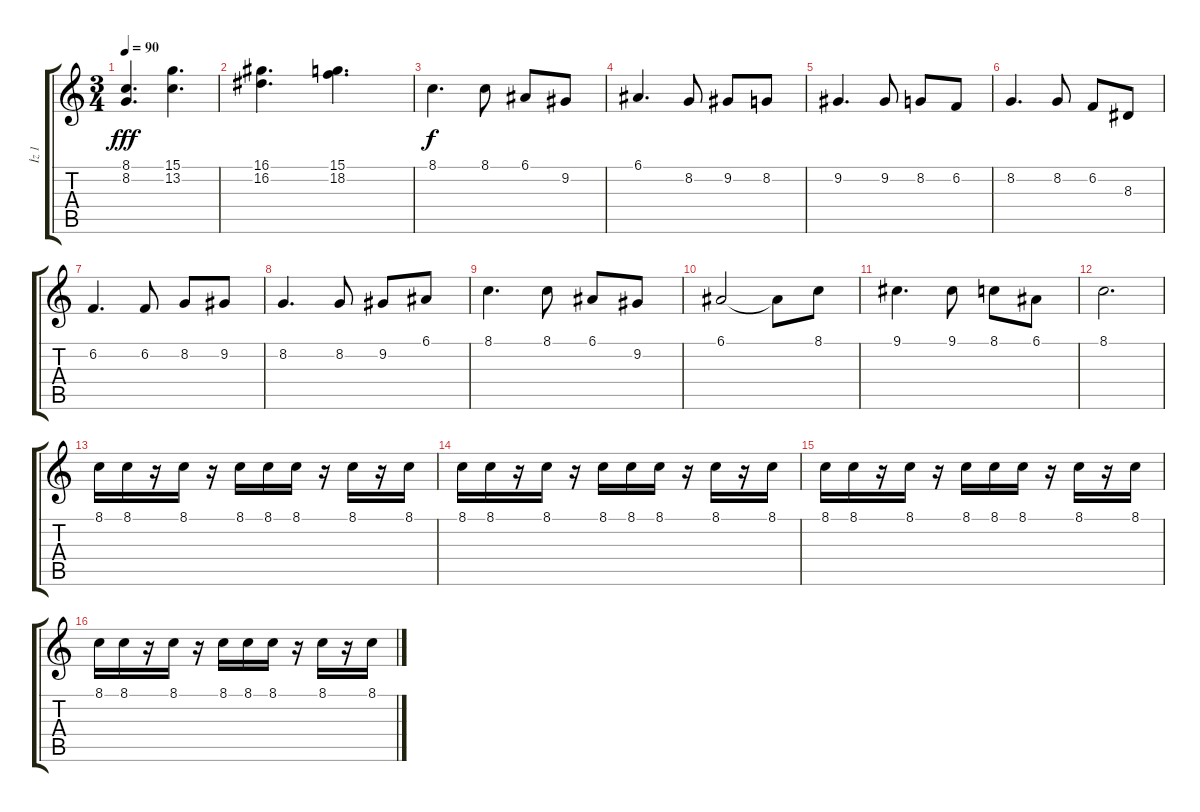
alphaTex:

\track ("İz 1" "İz 1") {instrument acousticgrandpiano}
\staff {score tabs}
\tuning (E4 B3 G3 D3 A2 E2) {hide}
\ts (3 4)
\tempo 90
\clef g2
\ks c
(8.1 8.2).4{d dy fff} (15.1 13.2).4{d} |
(16.1 16.2).4{d} (15.1 18.2).4{d} |
8.1.4{d dy f} 8.1.8 6.1.8 9.2.8 |
6.1.4{d} 8.2.8 9.2.8 8.2.8 |
9.2.4{d} 9.2.8 8.2.8 6.2.8 |
8.2.4{d} 8.2.8 6.2.8 8.3.8 |
6.2.4{d} 6.2.8 8.2.8 9.2.8 |
8.2.4{d} 8.2.8 9.2.8 6.1.8 |
8.1.4{d} 8.1.8 6.1.8 9.2.8 |
6.1.2 6.1{t}.8 8.1.8 |
9.1.4{d} 9.1.8 8.1.8 6.1.8 |
8.1.2{d} |
8.1.16 8.1.16 r.16 8.1.16 r.16 8.1.16 8.1.16 8.1.16 r.16 8.1.16 r.16 8.1.16 |
8.1.16 8.1.16 r.16 8.1.16 r.16 8.1.16 8.1.16 8.1.16 r.16 8.1.16 r.16 8.1.16 |
8.1.16 8.1.16 r.16 8.1.16 r.16 8.1.16 8.1.16 8.1.16 r.16 8.1.16 r.16 8.1.16 |
8.1.16 8.1.16 r.16 8.1.16 r.16 8.1.16 8.1.16 8.1.16 r.16 8.1.16 r.16 8.1.16
